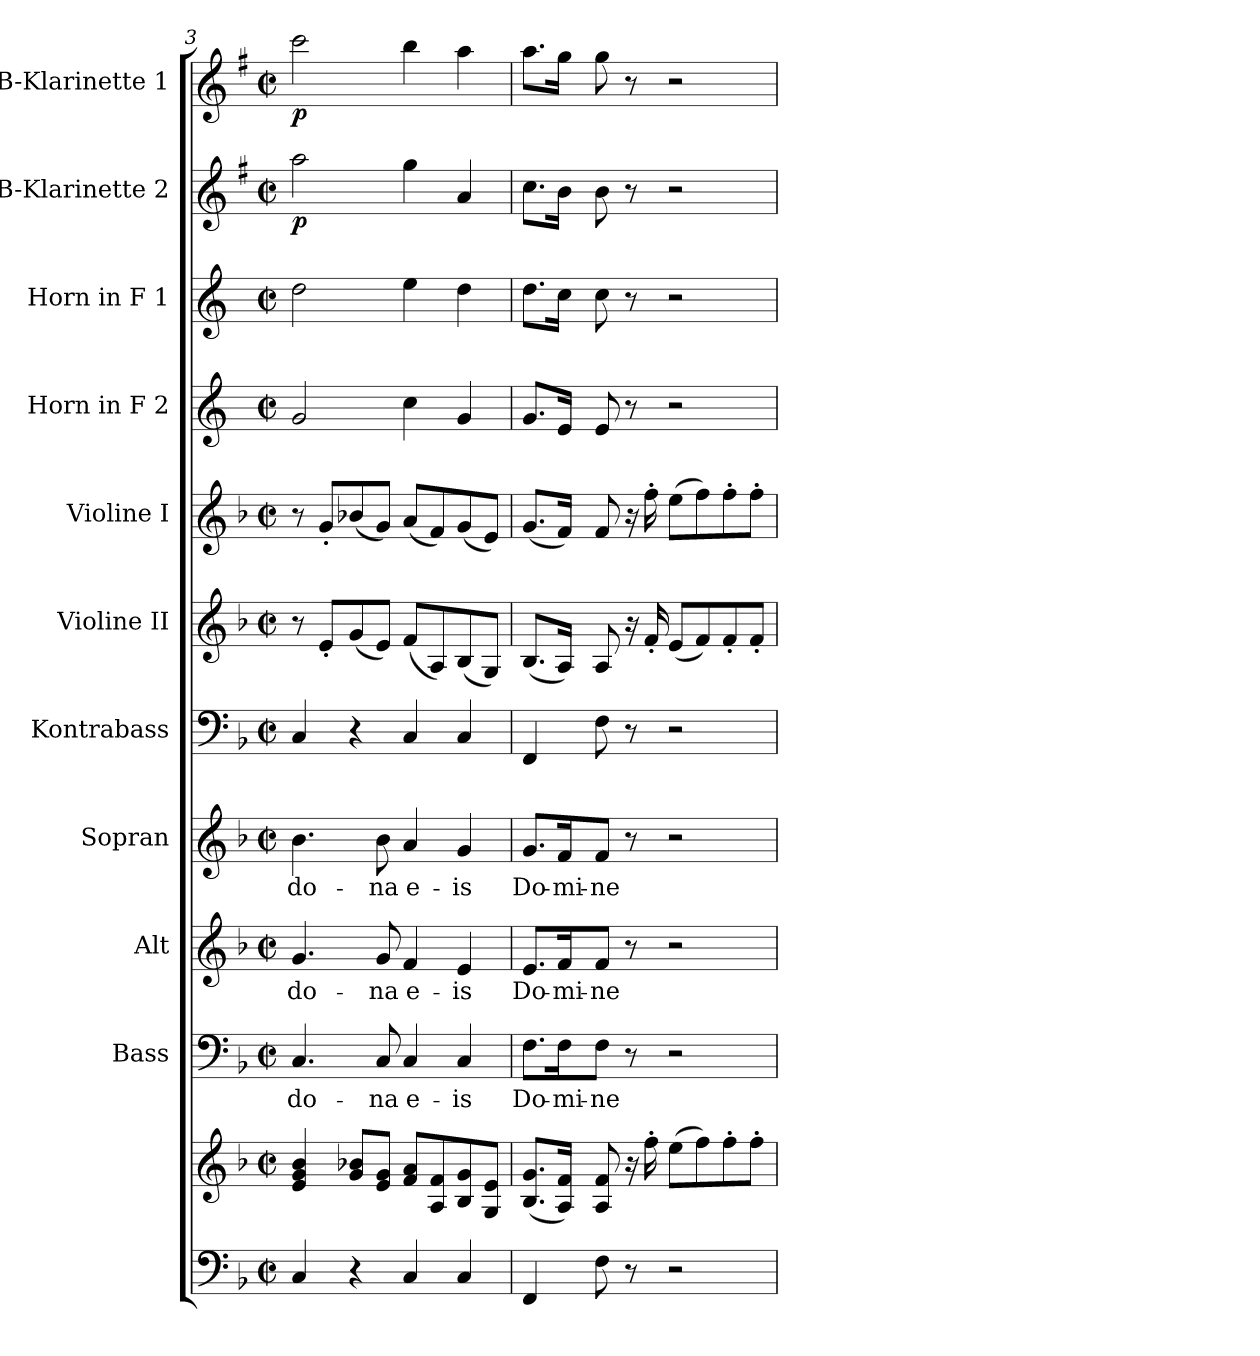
**kern	**kern	**kern	**text	**kern	**text	**kern	**text	**kern	**kern	**kern	**kern	**kern	**kern	**dynam	**kern	**dynam
*part11	*part11	*part10	*part10	*part9	*part9	*part8	*part8	*part7	*part6	*part5	*part4	*part3	*part2	*part2	*part1	*part1
*staff12	*staff11	*staff10	*staff10	*staff9	*staff9	*staff8	*staff8	*staff7	*staff6	*staff5	*staff4	*staff3	*staff2	*staff2	*staff1	*staff1
*	*	*I"Bass	*	*I"Alt	*	*I"Sopran	*	*I"Kontrabass	*I"Violine II	*I"Violine I	*I"Horn in F 2	*I"Horn in F 1	*I"B-Klarinette 2	*	*I"B-Klarinette 1	*
*	*	*I'B.	*	*I'A.	*	*I'S.	*	*I'Kb.	*I'Vl. II	*I'Vl. I	*	*	*I'B Kl. 2	*	*I'B Kl. 1	*
*clefF4	*clefG2	*clefF4	*	*clefG2	*	*clefG2	*	*clefF4	*clefG2	*clefG2	*clefG2	*clefG2	*clefG2	*	*clefG2	*
*	*	*	*	*	*	*	*	*ITrd7c12	*	*	*ITrd4c7	*ITrd4c7	*ITrd1c2	*	*ITrd1c2	*
*k[b-]	*k[b-]	*k[b-]	*	*k[b-]	*	*k[b-]	*	*k[b-]	*k[b-]	*k[b-]	*k[b-]	*k[b-]	*k[b-]	*	*k[b-]	*
*F:	*F:	*F:	*	*F:	*	*F:	*	*F:	*F:	*F:	*F:	*F:	*F:	*	*F:	*
*M2/2	*M2/2	*M2/2	*	*M2/2	*	*M2/2	*	*M2/2	*M2/2	*M2/2	*M2/2	*M2/2	*M2/2	*	*M2/2	*
*met(c|)	*met(c|)	*met(c|)	*	*met(c|)	*	*met(c|)	*	*met(c|)	*met(c|)	*met(c|)	*met(c|)	*met(c|)	*met(c|)	*	*met(c|)	*
=3	=3	=3	=3	=3	=3	=3	=3	=3	=3	=3	=3	=3	=3	=3	=3	=3
!	!	!	!LO:LY:b	!	!LO:LY:b	!	!LO:LY:b	!	!	!	!	!	!	!LO:DY:b	!	!LO:DY:b
4C/	4e/ 4g/ 4b-/	4.C/	do-	4.g/	do-	4.b-\	do-	4CC/	8r	8r	2c/	2g\	2gg\	p	2bb-\	p
.	.	.	.	.	.	.	.	.	8e'</L	8g'</L	.	.	.	.	.	.
4r	8g/ 8b-X/L	.	.	.	.	.	.	4r	(<8g/	(<8b-X/	.	.	.	.	.	.
!	!	!	!LO:LY:b	!	!LO:LY:b	!	!LO:LY:b	!	!	!	!	!	!	!	!	!
.	8e/ 8g/J	8C/	-na	8g/	-na	8b-\	-na	.	8e/J)	8g/J)	.	.	.	.	.	.
!	!	!	!LO:LY:b	!	!LO:LY:b	!	!LO:LY:b	!	!	!	!	!	!	!	!	!
4C/	8f/ 8a/L	4C/	e-	4f/	e-	4a/	e-	4CC/	(<8f/L	(<8a/L	4f\	4a\	4ff\	.	4aa\	.
.	8A/ 8f/	.	.	.	.	.	.	.	8A/)	8f/)	.	.	.	.	.	.
!	!	!	!LO:LY:b	!	!LO:LY:b	!	!LO:LY:b	!	!	!	!	!	!	!	!	!
4C/	8B-/ 8g/	4C/	-is	4e/	-is	4g/	-is	4CC/	(<8B-/	(<8g/	4c/	4g\	4g/	.	4gg\	.
.	8G/ 8e/J	.	.	.	.	.	.	.	8G/J)	8e/J)	.	.	.	.	.	.
!!LO:PB:g=z
=4	=4	=4	=4	=4	=4	=4	=4	=4	=4	=4	=4	=4	=4	=4	=4	=4
!	!	!	!LO:LY:b	!	!LO:LY:b	!	!LO:LY:b	!	!	!	!	!	!	!	!	!
4FF/	(<8.B-/ 8.g/L	8.F\L	Do-	8.e/L	Do-	8.g/L	Do-	4FFF/	(<8.B-/L	(<8.g/L	8.c/L	8.g\L	8.b-\L	.	8.gg\L	.
!	!	!	!LO:LY:b	!	!LO:LY:b	!	!LO:LY:b	!	!	!	!	!	!	!	!	!
.	16A/ 16f/Jk)	16F\K	-mi-	16f/K	-mi-	16f/K	-mi-	.	16A/Jk)	16f/Jk)	16A/Jk	16f\Jk	16a\Jk	.	16ff\Jk	.
!	!	!	!LO:LY:b	!	!LO:LY:b	!	!LO:LY:b	!	!	!	!	!	!	!	!	!
8F\	8A/ 8f/	8F\J	-ne	8f/J	-ne	8f/J	-ne	8FF\	8A/	8f/	8A/	8f\	8a\	.	8ff\	.
8r	16r	8r	.	8r	.	8r	.	8r	16r	16r	8r	8r	8r	.	8r	.
.	16ff'>\	.	.	.	.	.	.	.	16f'</	16ff'>\	.	.	.	.	.	.
2r	(>8ee\L	2r	.	2r	.	2r	.	2r	(<8e/L	(>8ee\L	2r	2r	2r	.	2r	.
.	8ff\)	.	.	.	.	.	.	.	8f/)	8ff\)	.	.	.	.	.	.
.	8ff'>\	.	.	.	.	.	.	.	8f'</	8ff'>\	.	.	.	.	.	.
.	8ff'>\J	.	.	.	.	.	.	.	8f'</J	8ff'>\J	.	.	.	.	.	.
=	=	=	=	=	=	=	=	=	=	=	=	=	=	=	=	=
*-	*-	*-	*-	*-	*-	*-	*-	*-	*-	*-	*-	*-	*-	*-	*-	*-
